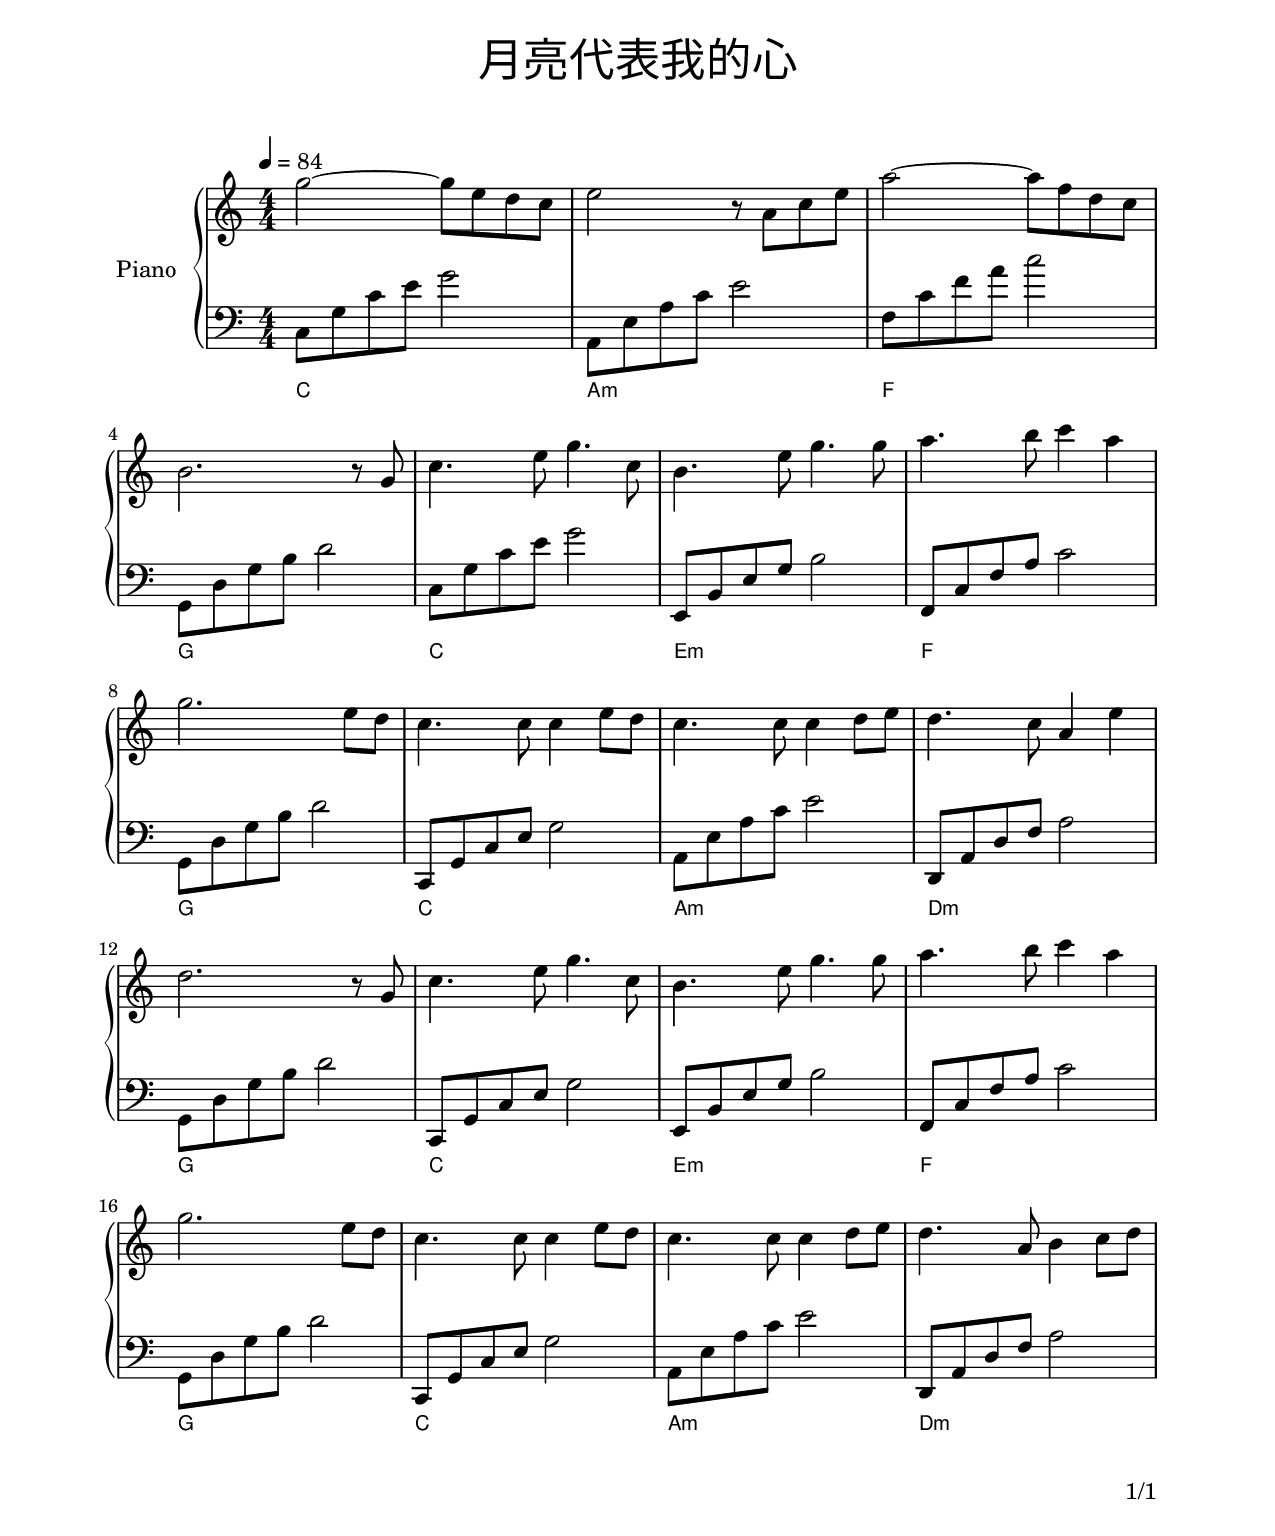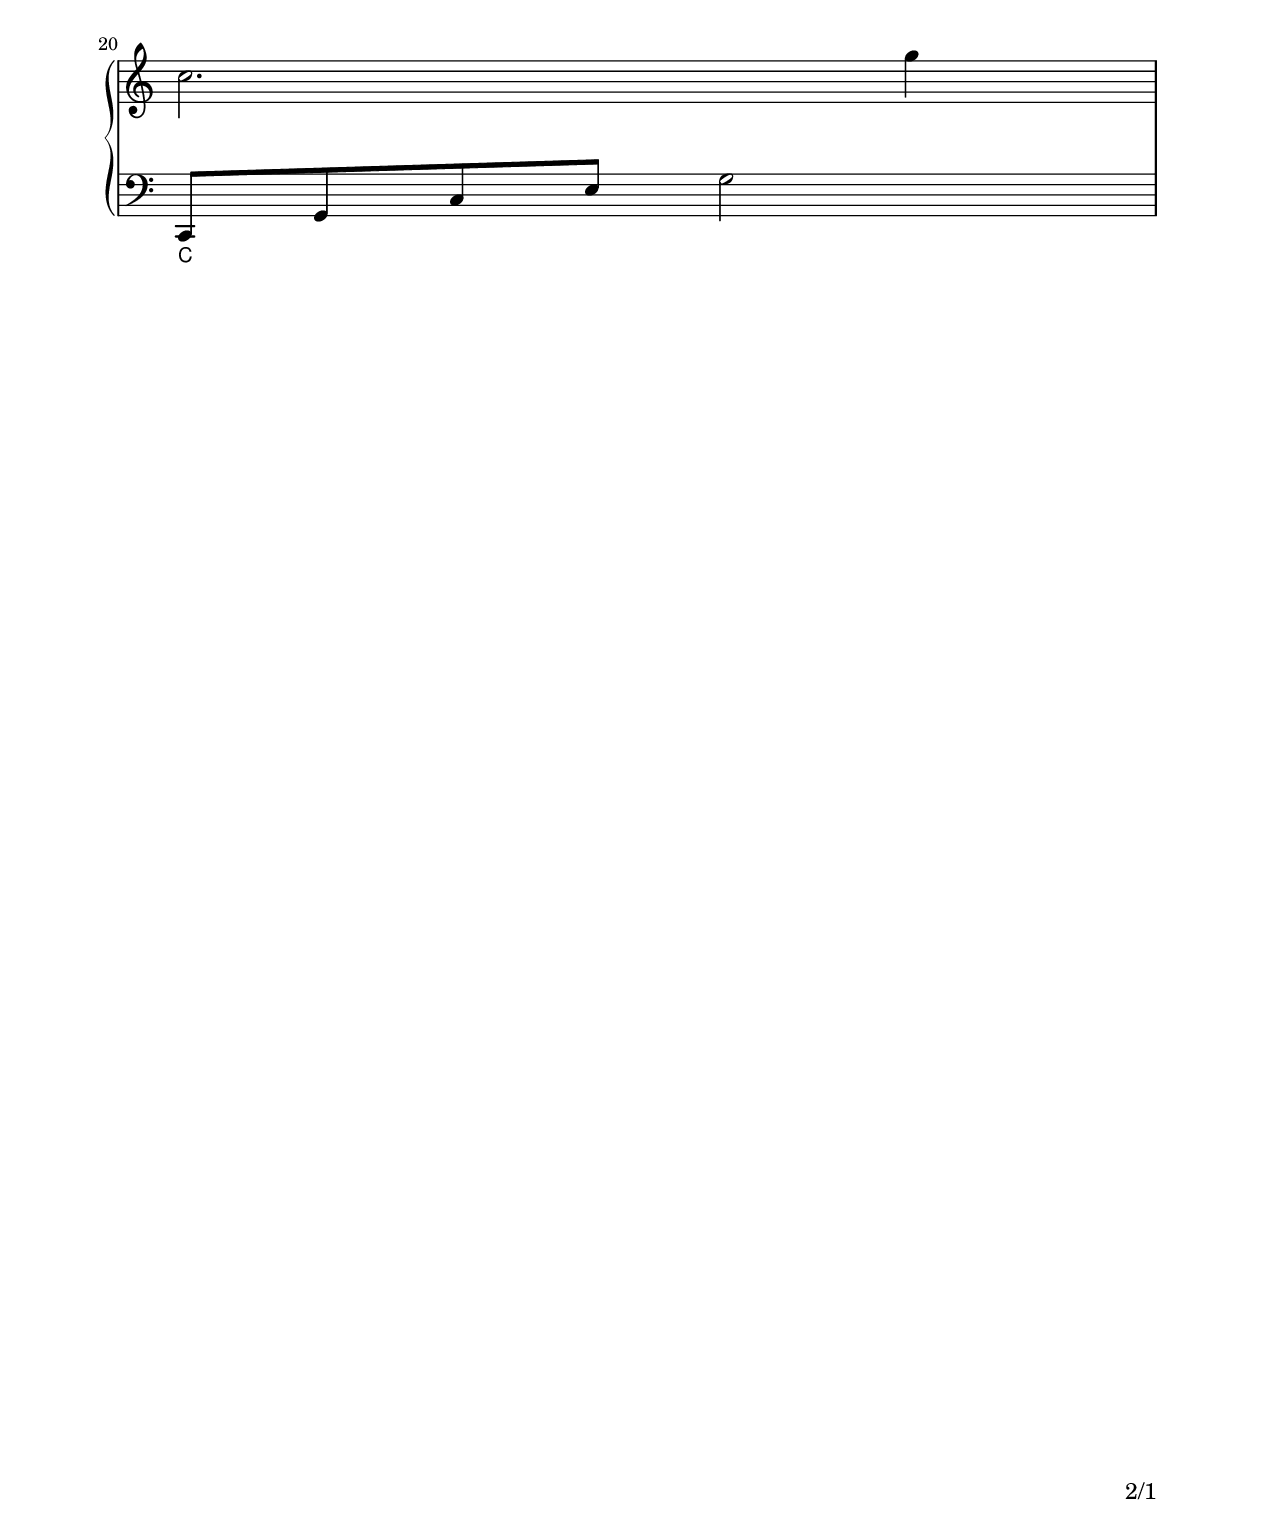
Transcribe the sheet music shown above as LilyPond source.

\version "2.24.3"
\include "../settings.v1.ly"

\header {
  title = \markup \override #'((font-name . "FangSong")(font-size . 6)) "月亮代表我的心"
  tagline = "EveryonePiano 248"
}

\paper {
  total-page = 1
}

\markup \vspace #1.5

CI   = { c8  g8  c'8 e'8 g'2  }
CII  = { c,8 g,8 c8  e8  g2   }
DmI  = { d,8 a,8 d8  f8  a2   }
EmI  = { e,8 b,8 e8  g8  b2   }
FI   = { f8  c'8 f'8 a'8 c''2 }
FII  = { f,8 c8  f8  a8  c'2  }
GI   = { g,8 d8  g8  b8  d'2  }
AmI  = { a,8 e8  a8  c'8 e'2  }

\score {
  \new PianoStaff \with {
    instrumentName = "Piano"
  } <<
    \new Staff {
      \tempo 4 = 84
      \clef treble
      \key c \major
      \time 4/4
      
      g''2~ g''8 e''8 d''8 c''8 | e''2 r8 a'8 c''8 e''8 | a''2~ a''8 f''8 d''8 c''8 | \break
      
      b'2.  r8   g'8  | c''4. e''8 g''4.      c''8 | b'4.  e''8 g''4.     g''8 | a''4. b''8 c'''4 a''4      | \break
      g''2. e''8 d''8 | c''4. c''8 c''4  e''8 d''8 | c''4. c''8 c''4 d''8 e''8 | d''4. c''8 a'4   e''4      | \break
      d''2. r8   g'8  | c''4. e''8 g''4.      c''8 | b'4.  e''8 g''4.     g''8 | a''4. b''8 c'''4 a''4      | \break
      g''2. e''8 d''8 | c''4. c''8 c''4  e''8 d''8 | c''4. c''8 c''4 d''8 e''8 | d''4. a'8  b'4   c''8 d''8 | \break
      
      c''2. g''4 |
    }
    \new Staff {
      \clef bass
      \key c \major
      \time 4/4
      
      \CI | \AmI | \FI |
      
      \GI | \CI  | \EmI | \FII |
      \GI | \CII | \AmI | \DmI |
      \GI | \CII | \EmI | \FII |
      \GI | \CII | \AmI | \DmI |
      
      \CII |
    }
    \chords {
      
      c1 | a1:m | f1 |
      
      g1 | c1 | e1:m | f1   |
      g1 | c1 | a1:m | d1:m |
      g1 | c1 | e1:m | f1   |
      g1 | c1 | a1:m | d1:m |
      
      c1 |
    }
  >>
  \layout {}
  \midi {}
}
